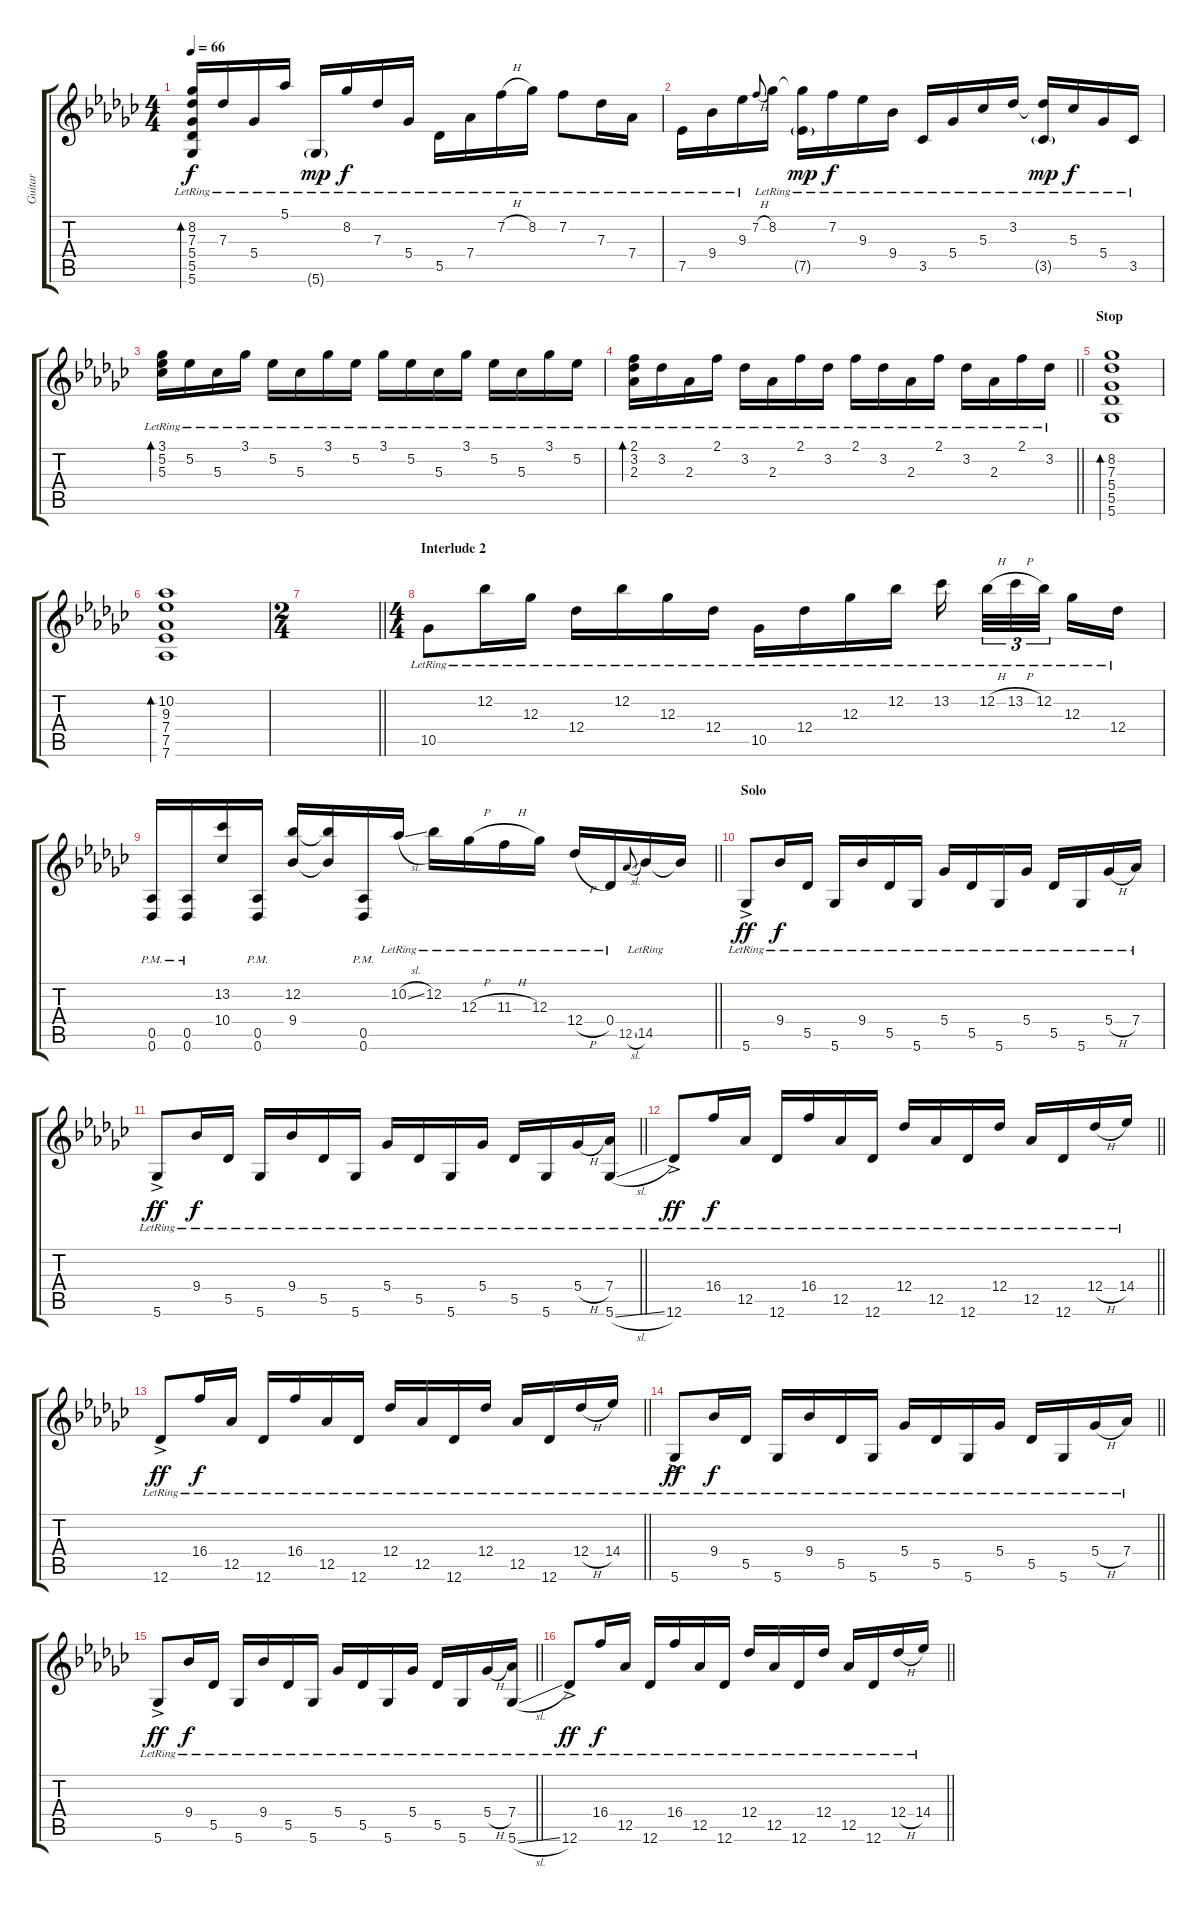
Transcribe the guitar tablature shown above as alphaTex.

\track ("Guitar" "Guitar") {instrument electricguitarjazz}
\staff {score tabs}
\tuning (Eb4 Bb3 Gb3 Db3 Ab2 Db2) {hide}
\ts (4 4)
\tempo 66
\clef g2
\ks gb
(8.2{lr} 7.3{lr} 5.4{lr} 5.5{lr} 5.6{lr}).16{bd 120 dy f} 7.3{lr}.16 5.4{lr}.16 5.1{lr}.16 5.6{g lr}.16{dy mp} 8.2{lr}.16{dy f} 7.3{lr}.16 5.4{lr}.16 5.5{lr}.16 7.4{lr}.16 7.2{h lr}.16 8.2{lr}.16 7.2{lr}.8 7.3{lr}.16 7.4{lr}.16 |
7.5{lr}.16 9.4{lr}.16 9.3{lr}.16 7.2{h}.8{gr onbeat} 8.2{lr}.16 (8.2{t} 7.5{g lr}).16{dy mp} 7.2{lr}.16{dy f} 9.3{lr}.16 9.4{lr}.16 3.5{lr}.16 5.4{lr}.16 5.3{lr}.16 3.2{lr}.16 (3.2{t} 3.5{g lr}).16{dy mp} 5.3{lr}.16{dy f} 5.4{lr}.16 3.5{lr}.16 |
(3.1{lr} 5.2{lr} 5.3{lr}).16{bd 120} 5.2{lr}.16 5.3{lr}.16 3.1{lr}.16 5.2{lr}.16 5.3{lr}.16 3.1{lr}.16 5.2{lr}.16 3.1{lr}.16 5.2{lr}.16 5.3{lr}.16 3.1{lr}.16 5.2{lr}.16 5.3{lr}.16 3.1{lr}.16 5.2{lr}.16 |
\barLineRight lightlight
(2.1{lr} 3.2{lr} 2.3{lr}).16{bd 120} 3.2{lr}.16 2.3{lr}.16 2.1{lr}.16 3.2{lr}.16 2.3{lr}.16 2.1{lr}.16 3.2{lr}.16 2.1{lr}.16 3.2{lr}.16 2.3{lr}.16 2.1{lr}.16 3.2{lr}.16 2.3{lr}.16 2.1{lr}.16 3.2{lr}.16 |
\section ("" "Stop")
(8.2 7.3 5.4 5.5 5.6).1{bd 240} |
(10.2 9.3 7.4 7.5 7.6).1{bd 240} |
\ts (2 4)
\barLineRight lightlight
|
\ts (4 4)
\section ("" "Interlude 2")
10.5{lr}.8 12.2{lr}.16 12.3{lr}.16 12.4{lr}.16 12.2{lr}.16 12.3{lr}.16 12.4{lr}.16 10.5{lr}.16 12.4{lr}.16 12.3{lr}.16 12.2{lr}.16 13.2{lr}.16{beam splitsecondary} 12.2{h lr}.32{tu (3 2)} 13.2{h lr}.32{tu (3 2)} 12.2{lr}.32{tu (3 2) beam splitsecondary} 12.3{lr}.16 12.4{lr}.16 |
\barLineRight lightlight
(0.5{pm} 0.6{pm}).16 (0.5{pm} 0.6{pm}).16 (13.2 10.4).16 (0.5{pm} 0.6{pm}).16 (12.2 9.4).16 (12.2{t} 9.4{t}).16 (0.5{pm} 0.6{pm}).16 10.2{sl lr}.16 12.2{lr}.16 12.3{h lr}.16 11.3{h lr}.16 12.3{lr}.16 12.4{h lr}.16 0.4{lr}.16 12.5{sl}.8{gr onbeat} 14.5{lr}.16 14.5{t}.16 |
\section ("" "Solo")
5.6{ac lr}.8{dy ff volume 10} 9.4{lr}.16{dy f} 5.5{lr}.16 5.6{lr}.16 9.4{lr}.16 5.5{lr}.16 5.6{lr}.16 5.4{lr}.16 5.5{lr}.16 5.6{lr}.16 5.4{lr}.16 5.5{lr}.16 5.6{lr}.16 5.4{h lr}.16 7.4{lr}.16 |
\barLineRight lightlight
5.6{ac lr}.8{dy ff} 9.4{lr}.16{dy f} 5.5{lr}.16 5.6{lr}.16 9.4{lr}.16 5.5{lr}.16 5.6{lr}.16 5.4{lr}.16 5.5{lr}.16 5.6{lr}.16 5.4{lr}.16 5.5{lr}.16 5.6{lr}.16 5.4{h lr}.16 (7.4{lr} 5.6{sl}).16 |
\barLineRight lightlight
12.6{ac lr}.8{dy ff} 16.4{lr}.16{dy f} 12.5{lr}.16 12.6{lr}.16 16.4{lr}.16 12.5{lr}.16 12.6{lr}.16 12.4{lr}.16 12.5{lr}.16 12.6{lr}.16 12.4{lr}.16 12.5{lr}.16 12.6{lr}.16 12.4{h lr}.16 14.4{lr}.16 |
\barLineRight lightlight
12.6{ac lr}.8{dy ff} 16.4{lr}.16{dy f} 12.5{lr}.16 12.6{lr}.16 16.4{lr}.16 12.5{lr}.16 12.6{lr}.16 12.4{lr}.16 12.5{lr}.16 12.6{lr}.16 12.4{lr}.16 12.5{lr}.16 12.6{lr}.16 12.4{h lr}.16 14.4{lr}.16 |
\barLineRight lightlight
5.6{ac lr}.8{dy ff} 9.4{lr}.16{dy f} 5.5{lr}.16 5.6{lr}.16 9.4{lr}.16 5.5{lr}.16 5.6{lr}.16 5.4{lr}.16 5.5{lr}.16 5.6{lr}.16 5.4{lr}.16 5.5{lr}.16 5.6{lr}.16 5.4{h lr}.16 7.4{lr}.16 |
\barLineRight lightlight
5.6{ac lr}.8{dy ff} 9.4{lr}.16{dy f} 5.5{lr}.16 5.6{lr}.16 9.4{lr}.16 5.5{lr}.16 5.6{lr}.16 5.4{lr}.16 5.5{lr}.16 5.6{lr}.16 5.4{lr}.16 5.5{lr}.16 5.6{lr}.16 5.4{h lr}.16 (7.4{lr} 5.6{sl}).16 |
\barLineRight lightlight
12.6{ac lr}.8{dy ff} 16.4{lr}.16{dy f} 12.5{lr}.16 12.6{lr}.16 16.4{lr}.16 12.5{lr}.16 12.6{lr}.16 12.4{lr}.16 12.5{lr}.16 12.6{lr}.16 12.4{lr}.16 12.5{lr}.16 12.6{lr}.16 12.4{h lr}.16 14.4{lr}.16
